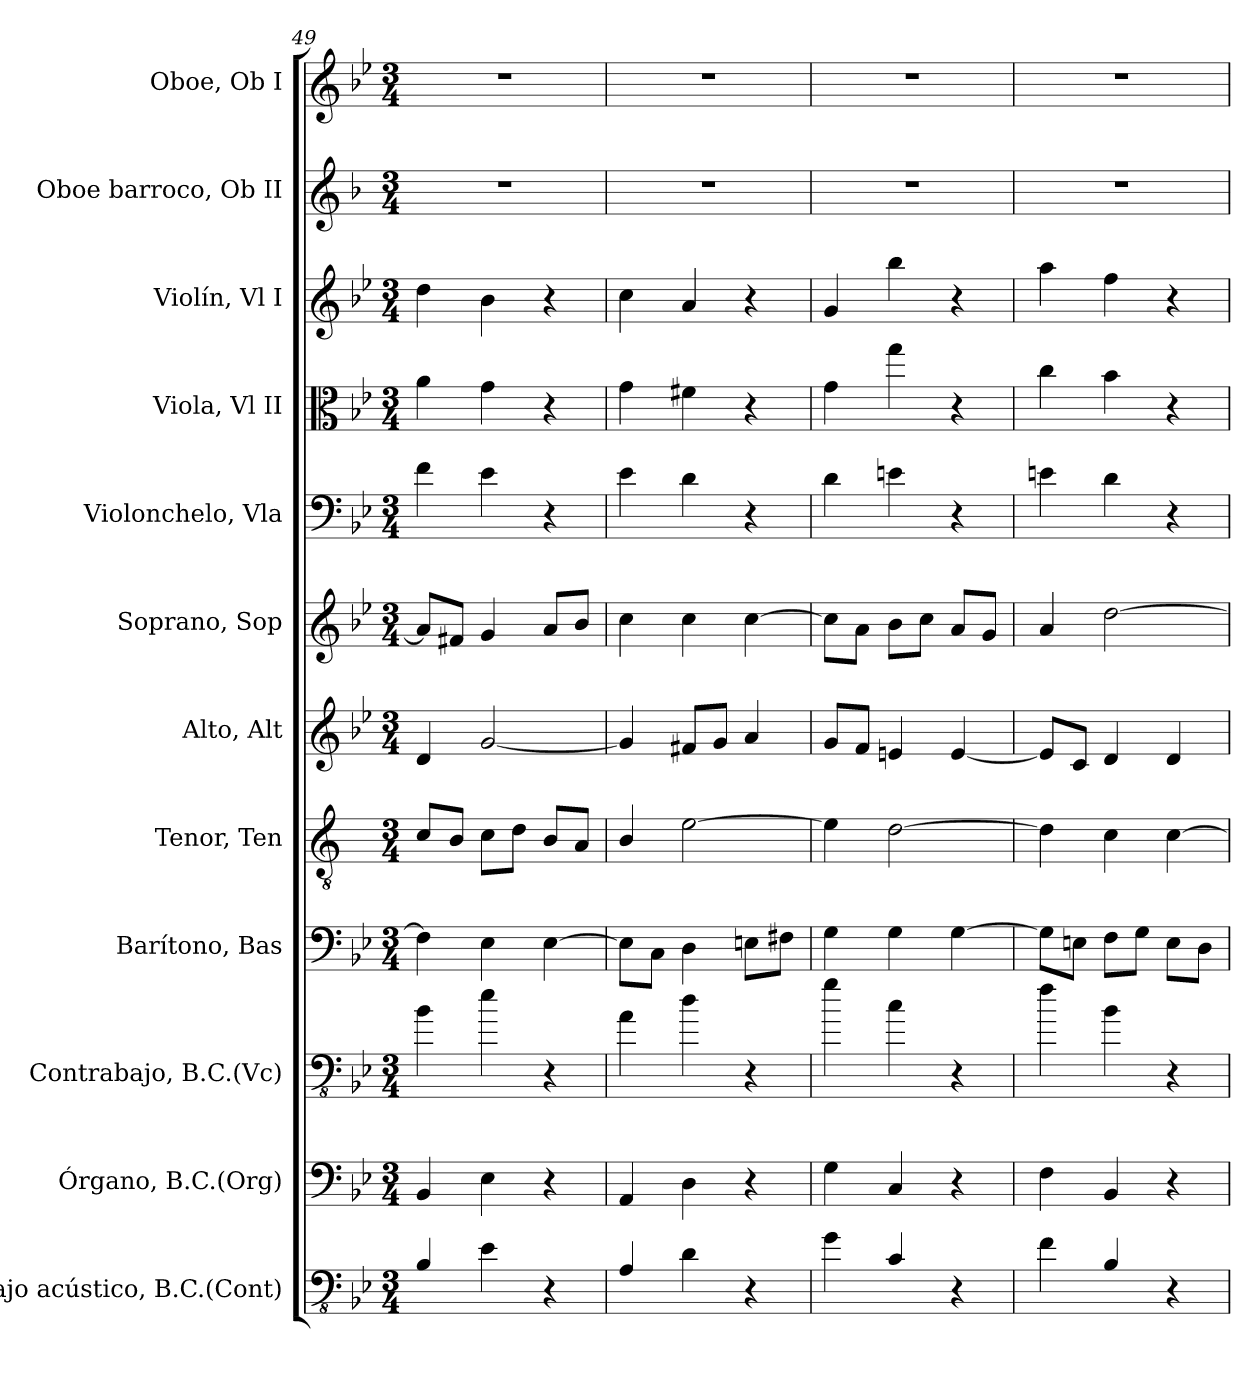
**kern	**kern	**kern	**kern	**kern	**kern	**kern	**kern	**kern	**kern	**kern	**kern
*part12	*part11	*part10	*part9	*part8	*part7	*part6	*part5	*part4	*part3	*part2	*part1
*staff12	*staff11	*staff10	*staff9	*staff8	*staff7	*staff6	*staff5	*staff4	*staff3	*staff2	*staff1
*I"Bajo acústico, B.C.(Cont)	*I"Órgano, B.C.(Org)	*I"Contrabajo, B.C.(Vc)	*I"Barítono, Bas	*I"Tenor, Ten	*I"Alto, Alt	*I"Soprano, Sop	*I"Violonchelo, Vla	*I"Viola, Vl II	*I"Violín, Vl I	*I"Oboe barroco, Ob II	*I"Oboe, Ob I
*I'Bajo	*I'Org.	*I'Cb.	*I'Bar.	*I'T.	*I'A.	*I'S.	*I'Vc.	*I'Vla.	*I'Vln.	*I'Ob. Bar.	*I'Ob.
*clefFv4	*clefF4	*clefFv4	*clefF4	*clefGv2	*clefG2	*clefG2	*clefF4	*clefC3	*clefG2	*clefG2	*clefG2
*ITrd7c12	*	*ITrd7c12	*	*ITrd1c2	*	*	*	*	*	*ITrd4c7	*
*k[b-e-]	*k[b-e-]	*k[b-e-]	*k[b-e-]	*k[b-e-]	*k[b-e-]	*k[b-e-]	*k[b-e-]	*k[b-e-]	*k[b-e-]	*k[b-e-]	*k[b-e-]
*M3/4	*M3/4	*M3/4	*M3/4	*M3/4	*M3/4	*M3/4	*M3/4	*M3/4	*M3/4	*M3/4	*M3/4
=49	=49	=49	=49	=49	=49	=49	=49	=49	=49	=49	=49
4BBB-/	4BB-/	4BB-\	4F\]	8B-/L	4d/	8a/L]	4f\	4a\	4dd\	2.r	2.r
.	.	.	.	8A/J	.	8f#X/J	.	.	.	.	.
4EE-\	4E-\	4E-\	4E-\	8B-\L	[2g/	4g/	4e-\	4g\	4b-\	.	.
.	.	.	.	8c\J	.	.	.	.	.	.	.
4r	4r	4r	[4E-\	8A/L	.	8a/L	4r	4r	4r	.	.
.	.	.	.	8G/J	.	8b-/J	.	.	.	.	.
=50	=50	=50	=50	=50	=50	=50	=50	=50	=50	=50	=50
4AAA/	4AA/	4AA\	8E-\L]	4A/	4g/]	4cc\	4e-\	4g\	4cc\	2.r	2.r
.	.	.	8C\J	.	.	.	.	.	.	.	.
4DD\	4D\	4D\	4D\	[2d\	8f#X/L	4cc\	4d\	4f#X\	4a/	.	.
.	.	.	.	.	8g/J	.	.	.	.	.	.
4r	4r	4r	8En\L	.	4a/	[4cc\	4r	4r	4r	.	.
.	.	.	8F#X\J	.	.	.	.	.	.	.	.
!!LO:PB:g=z
=51	=51	=51	=51	=51	=51	=51	=51	=51	=51	=51	=51
4GG\	4G\	4G\	4G\	4d\]	8g/L	8cc\L]	4d\	4g\	4g/	2.r	2.r
.	.	.	.	.	8f/J	8a\J	.	.	.	.	.
4CC/	4C/	4C\	4G\	[2c\	4en/	8b-\L	4en\	4gg\	4bb-\	.	.
.	.	.	.	.	.	8cc\J	.	.	.	.	.
4r	4r	4r	[4G\	.	[4e/	8a/L	4r	4r	4r	.	.
.	.	.	.	.	.	8g/J	.	.	.	.	.
=52	=52	=52	=52	=52	=52	=52	=52	=52	=52	=52	=52
4FF\	4F\	4F\	8G\L]	4c\]	8e/L]	4a/	4en\	4cc\	4aa\	2.r	2.r
.	.	.	8En\J	.	8c/J	.	.	.	.	.	.
4BBB-/	4BB-/	4BB-\	8F\L	4B-\	4d/	[2dd\	4d\	4b-\	4ff\	.	.
.	.	.	8G\J	.	.	.	.	.	.	.	.
4r	4r	4r	8E\L	[4B-\	4d/	.	4r	4r	4r	.	.
.	.	.	8D\J	.	.	.	.	.	.	.	.
=	=	=	=	=	=	=	=	=	=	=	=
*-	*-	*-	*-	*-	*-	*-	*-	*-	*-	*-	*-
